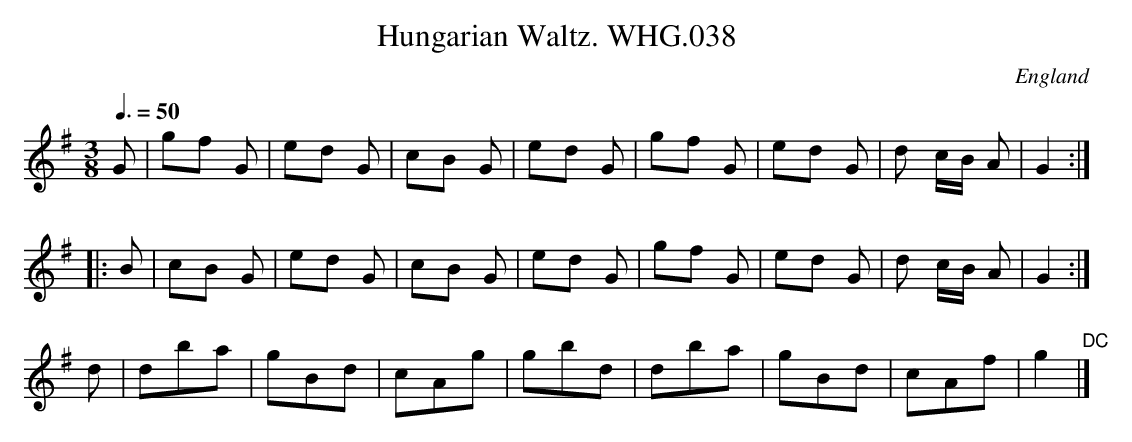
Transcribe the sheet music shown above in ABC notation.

X:1
T:Hungarian Waltz. WHG.038
O:England
M:3/8
L:1/8
Q:3/8=50
K:G major
G|gf G|ed G|cB G|ed G|\
gf G|ed G|d c/B/ A|G2:|
|:B|cB G|ed G|cB G|ed G|\
gf G|ed G|d c/B/ A|G2:|
d|dba|gBd|cAg|gbd|\
dba|gBd|cAf|g2" DC"|]
